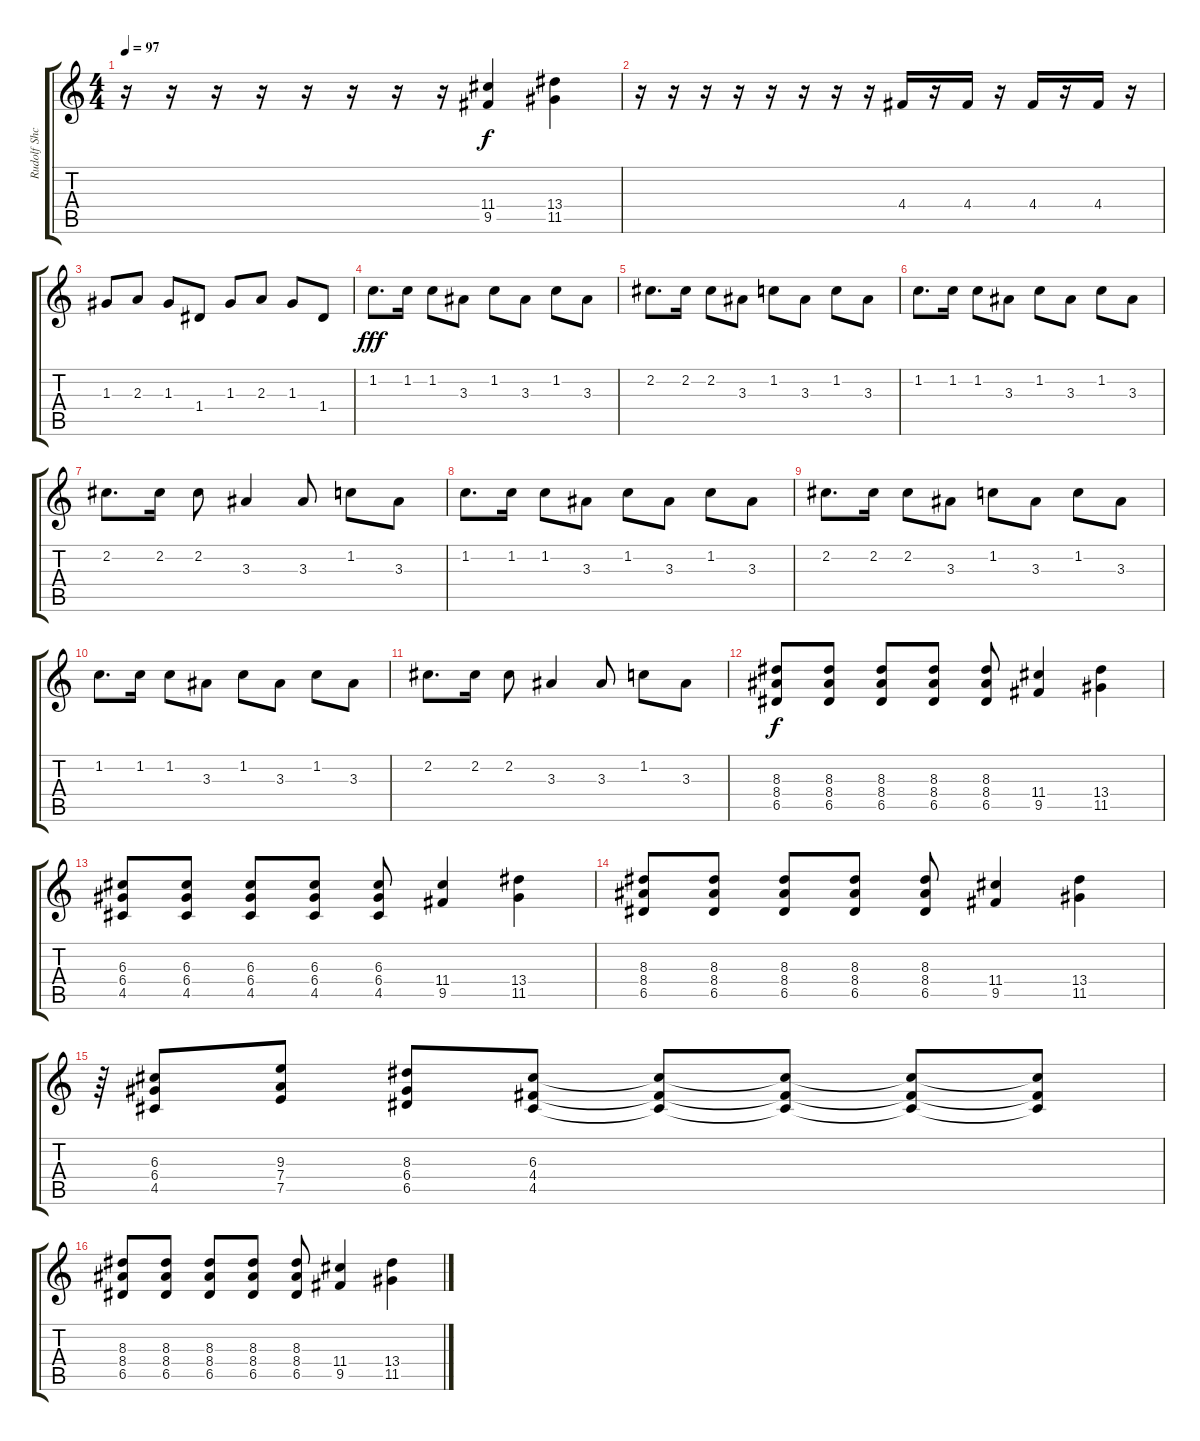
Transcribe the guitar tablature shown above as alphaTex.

\track ("Rudolf Shceneker" "Rudolf Shc") {instrument distortionguitar}
\staff {score tabs}
\tuning (E4 B3 G3 D3 A2 E2) {hide}
\ts (4 4)
\tempo 97
\clef g2
\ks c
r.16{dy f} r.16 r.16 r.16 r.16 r.16 r.16 r.16 (11.4 9.5).4 (13.4 11.5).4 |
r.16 r.16 r.16 r.16 r.16 r.16 r.16 r.16 4.4.16 r.16 4.4.16 r.16 4.4.16 r.16 4.4.16 r.16 |
1.3.8 2.3.8 1.3.8 1.4.8 1.3.8 2.3.8 1.3.8 1.4.8 |
1.2.8{d dy fff} 1.2.16 1.2.8 3.3.8 1.2.8 3.3.8 1.2.8 3.3.8 |
2.2.8{d} 2.2.16 2.2.8 3.3.8 1.2.8 3.3.8 1.2.8 3.3.8 |
1.2.8{d} 1.2.16 1.2.8 3.3.8 1.2.8 3.3.8 1.2.8 3.3.8 |
2.2.8{d} 2.2.16 2.2.8 3.3.4 3.3.8 1.2.8 3.3.8 |
1.2.8{d} 1.2.16 1.2.8 3.3.8 1.2.8 3.3.8 1.2.8 3.3.8 |
2.2.8{d} 2.2.16 2.2.8 3.3.8 1.2.8 3.3.8 1.2.8 3.3.8 |
1.2.8{d} 1.2.16 1.2.8 3.3.8 1.2.8 3.3.8 1.2.8 3.3.8 |
2.2.8{d} 2.2.16 2.2.8 3.3.4 3.3.8 1.2.8 3.3.8 |
(8.3 8.4 6.5).8{dy f} (8.3 8.4 6.5).8 (8.3 8.4 6.5).8 (8.3 8.4 6.5).8 (8.3 8.4 6.5).8 (11.4 9.5).4 (13.4 11.5).4 |
(6.3 6.4 4.5).8 (6.3 6.4 4.5).8 (6.3 6.4 4.5).8 (6.3 6.4 4.5).8 (6.3 6.4 4.5).8 (11.4 9.5).4 (13.4 11.5).4 |
(8.3 8.4 6.5).8 (8.3 8.4 6.5).8 (8.3 8.4 6.5).8 (8.3 8.4 6.5).8 (8.3 8.4 6.5).8 (11.4 9.5).4 (13.4 11.5).4 |
r.64 (6.3 6.4 4.5).8 (9.3 7.4 7.5).8 (8.3 6.4 6.5).8 (6.3 4.4 4.5).8 (6.3{t} 4.4{t} 4.5{t}).8 (6.3{t} 4.4{t} 4.5{t}).8 (6.3{t} 4.4{t} 4.5{t}).8 (6.3{t} 4.4{t} 4.5{t}).8 |
(8.3 8.4 6.5).8 (8.3 8.4 6.5).8 (8.3 8.4 6.5).8 (8.3 8.4 6.5).8 (8.3 8.4 6.5).8 (11.4 9.5).4 (13.4 11.5).4
